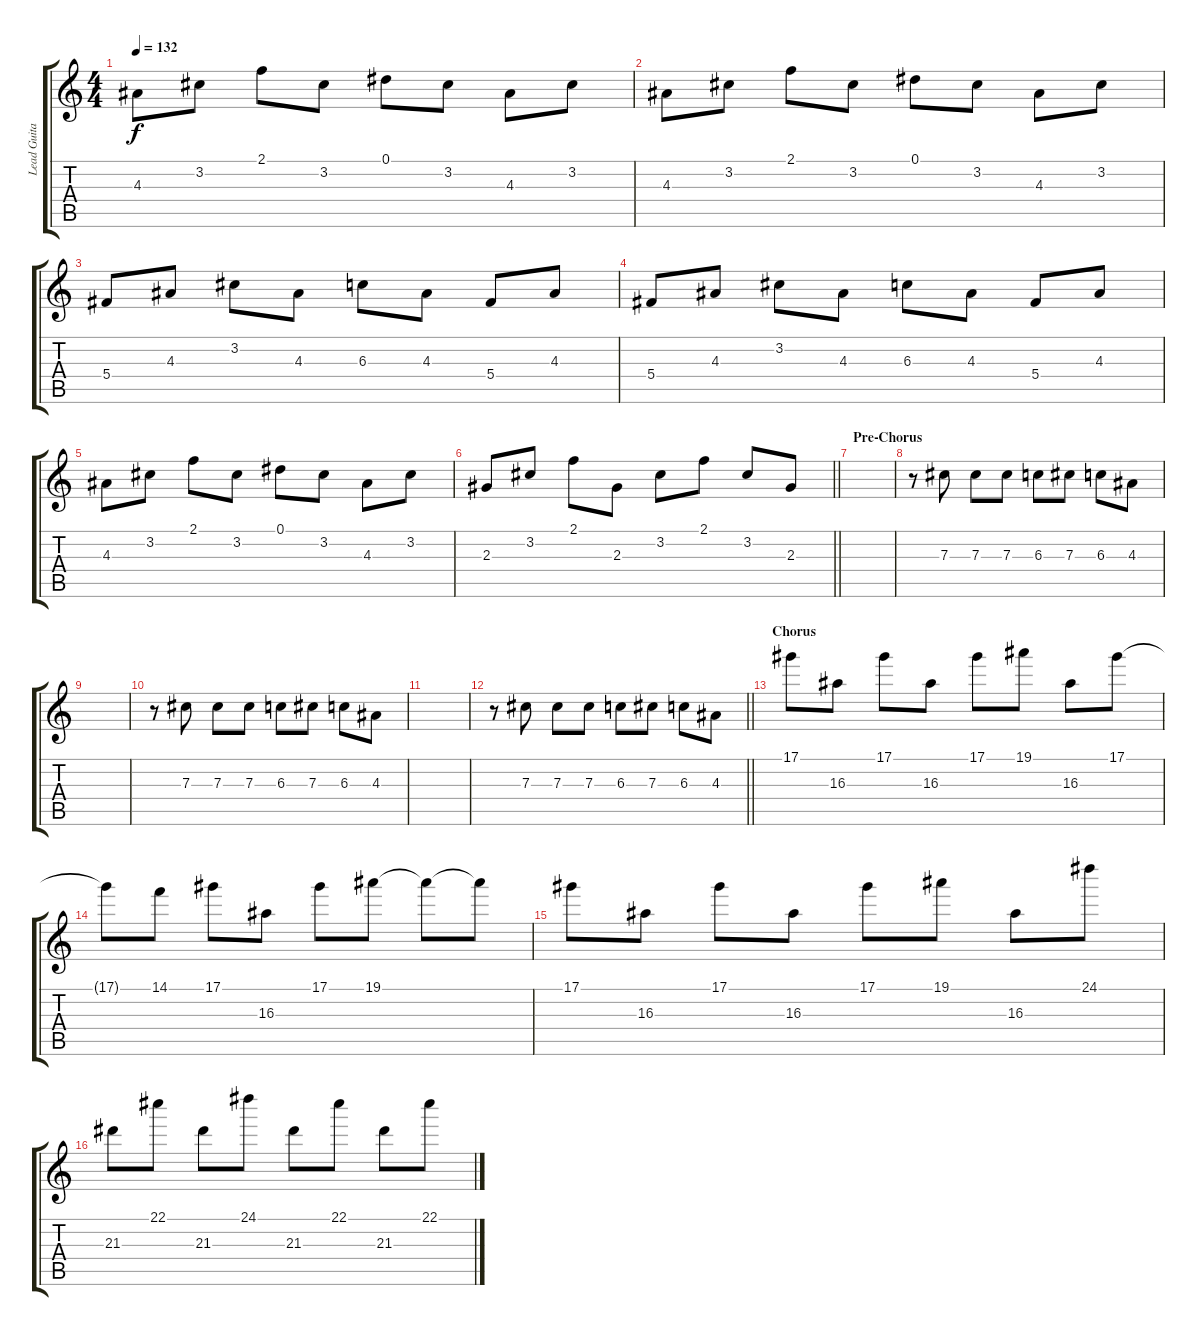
\track ("Lead Guitar" "Lead Guita") {instrument overdrivenguitar}
\staff {score tabs}
\tuning (Eb4 Bb3 Gb3 Db3 Ab2 Eb2) {hide}
\ts (4 4)
\tempo 132
\clef g2
\ks c
4.3.8{dy f} 3.2.8 2.1.8 3.2.8 0.1.8 3.2.8 4.3.8 3.2.8 |
4.3.8 3.2.8 2.1.8 3.2.8 0.1.8 3.2.8 4.3.8 3.2.8 |
5.4.8 4.3.8 3.2.8 4.3.8 6.3.8 4.3.8 5.4.8 4.3.8 |
5.4.8 4.3.8 3.2.8 4.3.8 6.3.8 4.3.8 5.4.8 4.3.8 |
4.3.8 3.2.8 2.1.8 3.2.8 0.1.8 3.2.8 4.3.8 3.2.8 |
\barLineRight lightlight
2.3.8 3.2.8 2.1.8 2.3.8 3.2.8 2.1.8 3.2.8 2.3.8 |
\section ("" "Pre-Chorus")
|
r.8 7.3.8 7.3.8 7.3.8 6.3.8 7.3.8 6.3.8 4.3.8 |
|
r.8 7.3.8 7.3.8 7.3.8 6.3.8 7.3.8 6.3.8 4.3.8 |
|
\barLineRight lightlight
r.8 7.3.8 7.3.8 7.3.8 6.3.8 7.3.8 6.3.8 4.3.8 |
\section ("" "Chorus")
17.1.8 16.3.8 17.1.8 16.3.8 17.1.8 19.1.8 16.3.8 17.1.8 |
17.1{t}.8 14.1.8 17.1.8 16.3.8 17.1.8 19.1.8 19.1{t}.8 19.1{t}.8 |
17.1.8 16.3.8 17.1.8 16.3.8 17.1.8 19.1.8 16.3.8 24.1.8 |
21.3.8 22.1.8 21.3.8 24.1.8 21.3.8 22.1.8 21.3.8 22.1.8
